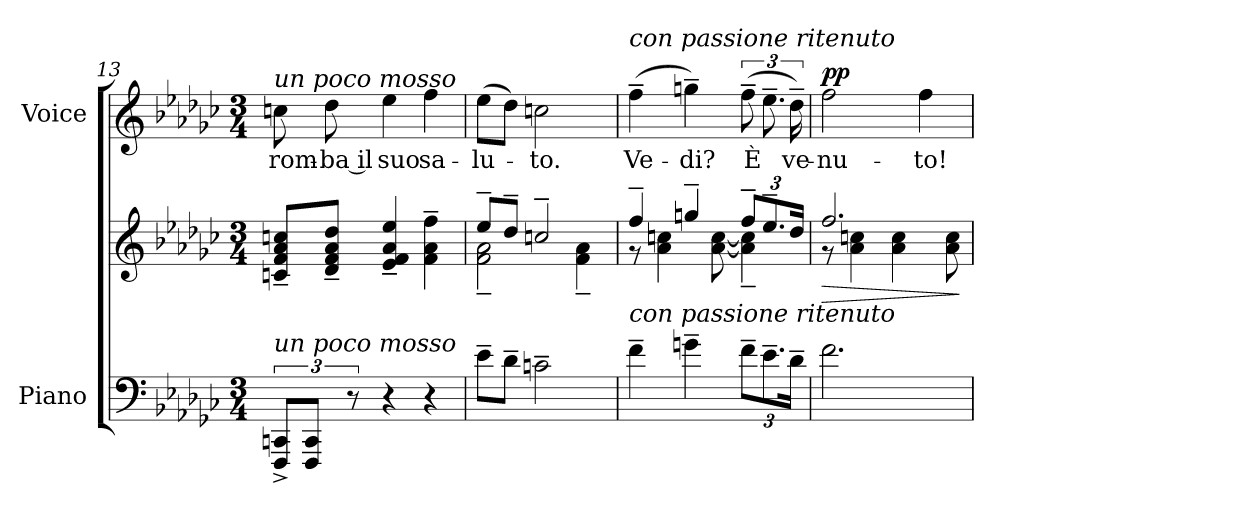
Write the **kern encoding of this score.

**kern	**kern	**dynam	**kern	**text	**dynam
*part2	*part2	*part2	*part1	*part1	*part1
*staff3	*staff2	*staff2/3	*staff1	*staff1	*staff1
*I"Piano	*	*	*I"Voice	*	*
*I'Pno	*	*	*	*	*
*clefF4	*clefG2	*	*clefG2	*	*
*k[b-e-a-d-g-c-]	*k[b-e-a-d-g-c-]	*	*k[b-e-a-d-g-c-]	*	*
*M3/4	*M3/4	*	*M3/4	*	*
=13	=13	=13	=13	=13	=13
!	!	!	!LO:TX:a:i:t=un poco mosso	!	!
!LO:TX:a:i:t=un poco mosso	!	!	!	!	!
!	!	!	!	!LO:LY:b	!
12FFF/^ 12CCn/^L	8cn/~ 8f/~ 8a-/~ 8ccn/~L	.	8ccn\	rom-	.
12FFF/ 12CC/J	.	.	.	.	.
!	!	!	!	!LO:LY:b	!
.	8d-/~ 8f/~ 8a-/~ 8dd-/~J	.	8dd-\	ba il	.
12r	.	.	.	.	.
!	!	!	!	!LO:LY:b	!
4r	4e-/~ 4f/~ 4a-/~ 4ee-/~	.	4ee-\	suo	.
!	!	!	!	!LO:LY:b	!
4r	4f\~ 4a-\~ 4ff\~	.	4ff\	sa-	.
=14	=14	=14	=14	=14	=14
*	*^	*	*	*	*
!	!	!	!	!	!LO:LY:b	!
8e-~\L	8ee-~/L	2f\~ 2a-\~	.	(8ee-\L	lu-	.
8d-~\J	8dd-~/J	.	.	8dd-\J)	.	.
!	!	!	!	!	!LO:LY:b	!
2cn~\	2ccn~/	.	.	2ccn\	-to.	.
.	.	4f\~ 4a-\~	.	.	.	.
=15	=15	=15	=15	=15	=15	=15
!	!	!	!	!LO:TX:a:i:t=con passione ritenuto	!	!
!LO:TX:a:i:t=con passione ritenuto	!	!	!	!	!	!
!	!	!	!	!	!LO:LY:b	!
4f~\	4ff~/	8r	.	(4ff~\	Ve-	.
.	.	4a-\ 4ccn\	.	.	.	.
!	!	!	!	!	!LO:LY:b	!
4gn~\	4ggn~/	.	.	4ggn~\)	di?	.
.	.	[8a-\ [8cc\	.	.	.	.
*Xbrackettup	*Xbrackettup	*	*	*	*	*
!	!	!	!	!	!LO:LY:b	!
12f~\L	12ff~/L	4a-\]~ 4cc\]~	.	(12ff~\	È	.
12.e-~\	12.ee-~/	.	.	12.ee-~\	.	.
!	!	!	!	!	!LO:LY:b	!
24d-~\Jk	24dd-/Jk	.	.	24dd-~\)	ve-	.
=16	=16	=16	=16	=16	=16	=16
!	!	!	!LO:HP:b	!	!LO:LY:b	!LO:DY:a
2.f\	2.ff/	8r	>	2ff\	nu-	pp
.	.	4a-\ 4ccn\	.	.	.	.
.	.	4a-\ 4cc\	.	.	.	.
!	!	!	!	!	!LO:LY:b	!
.	.	.	.	4ff\	to!	.
.	.	8a-\ 8cc\	.	.	.	.
*	*v	*v	*	*	*	*
.	.	]	.	.	.
=	=	=	=	=	=
*-	*-	*-	*-	*-	*-
